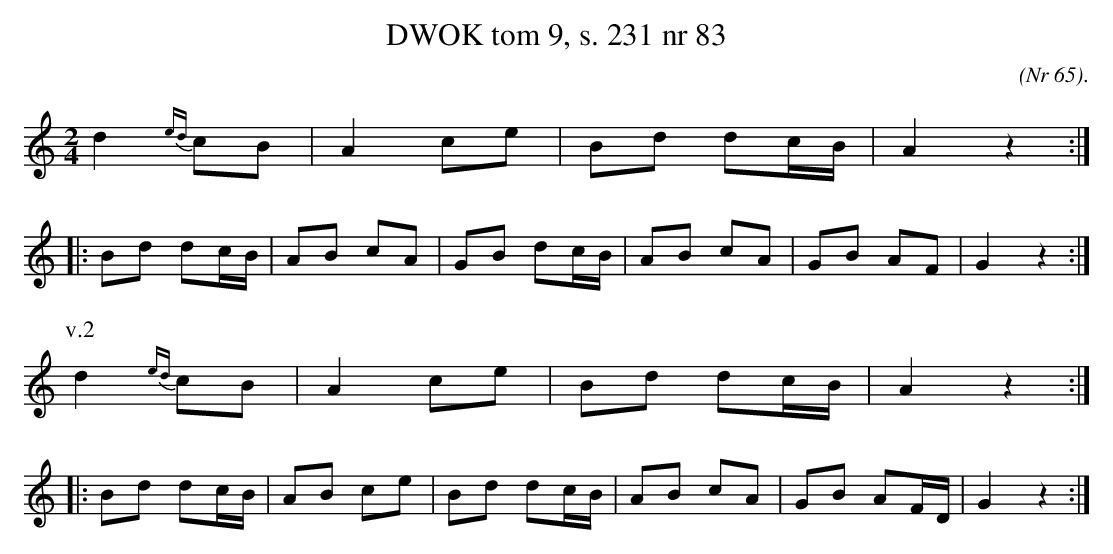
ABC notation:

X:1
T:DWOK tom 9, s. 231 nr 83
O:(Nr 65).
L:1/16
M:2/4
K:C
d4 {ed}c2B2|A4 c2e2|B2d2 d2cB|A4 z4:|
|:B2d2 d2cB|A2B2 c2A2|G2B2 d2cB|A2B2 c2A2|G2B2 A2F2|G4 z4:|
P:v.2
d4 {ed}c2B2|A4 c2e2|B2d2 d2cB|A4 z4:|
|:B2d2 d2cB|A2B2 c2e2|B2d2 d2cB|A2B2 c2A2|G2B2 A2FD|G4 z4:|
